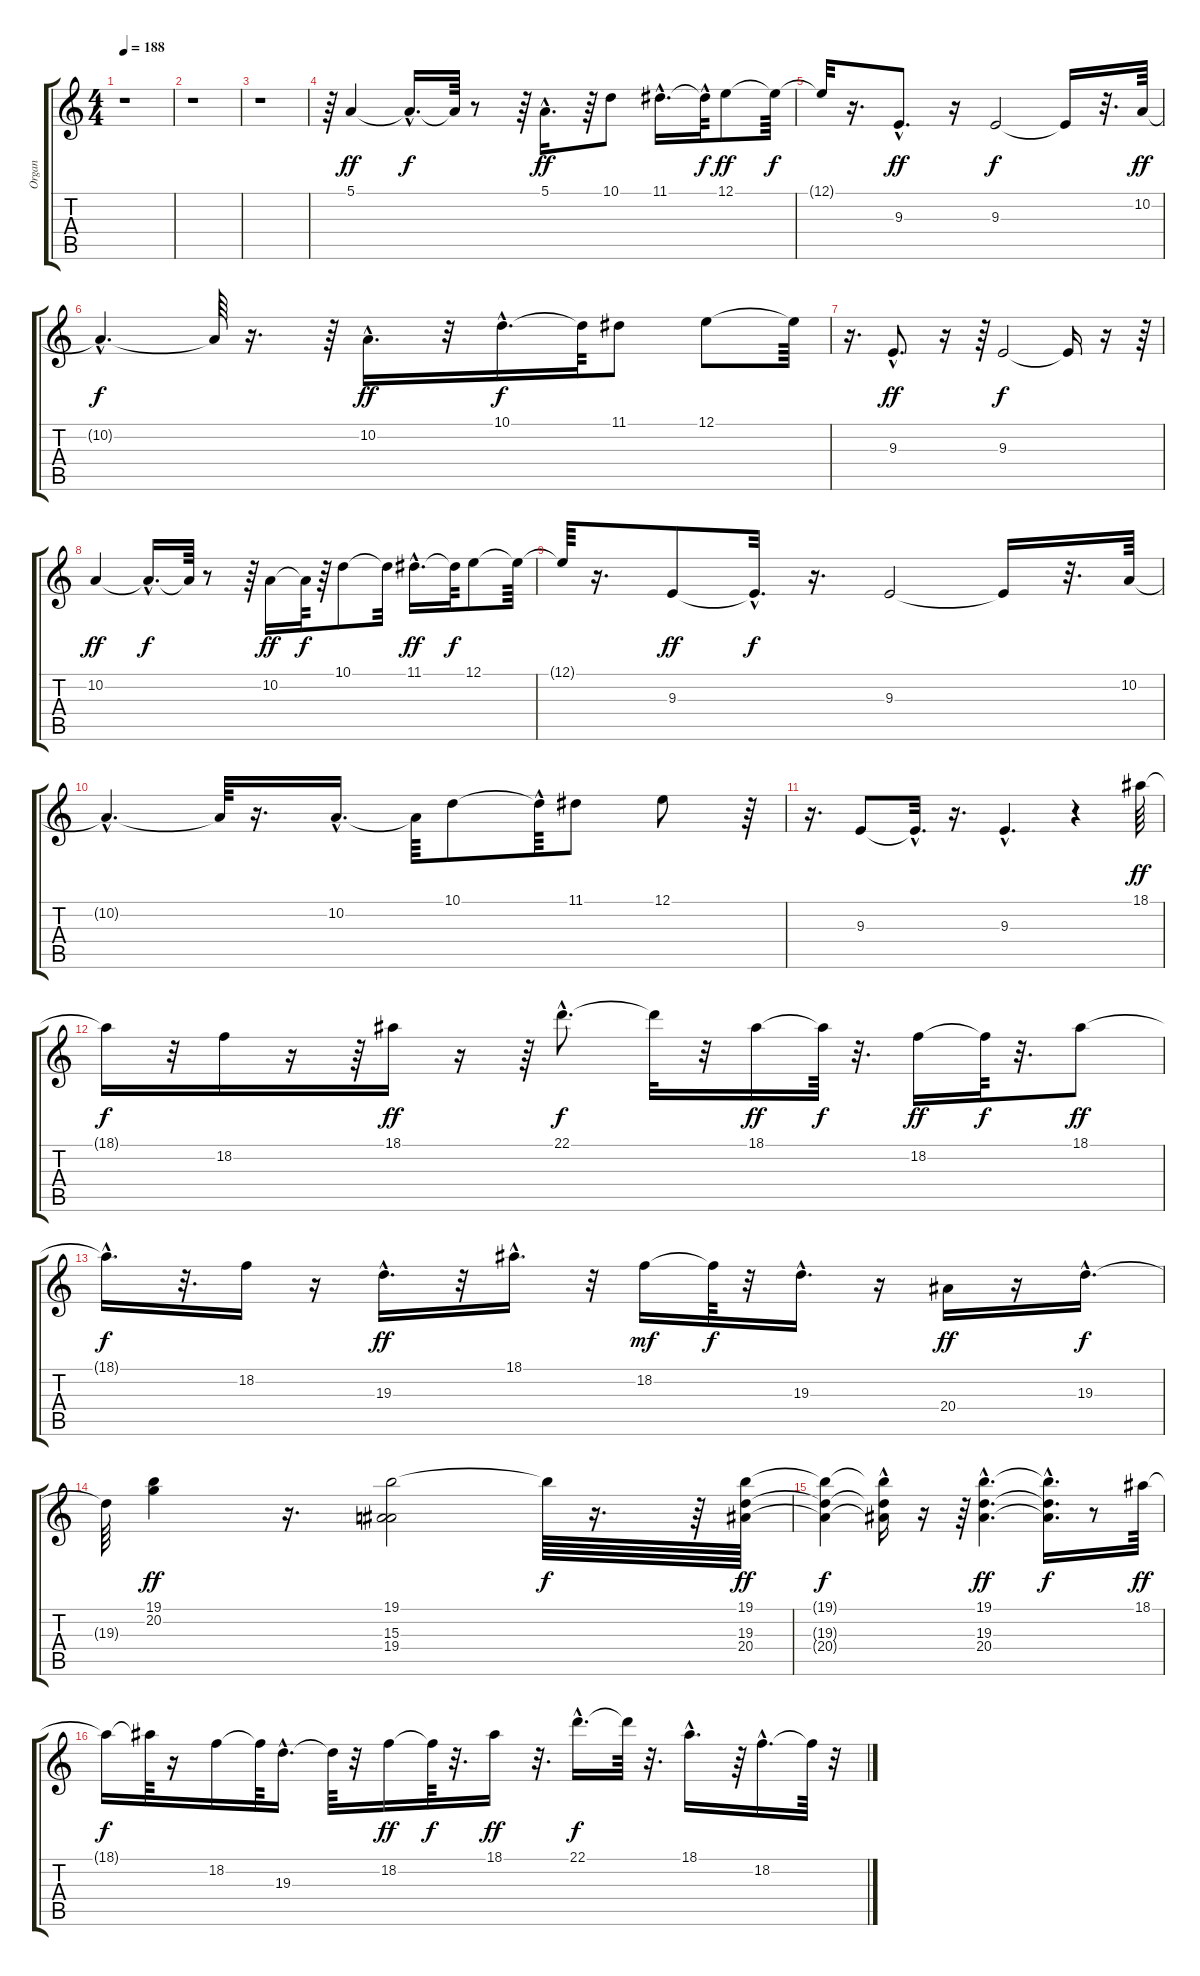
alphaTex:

\track ("Organ" "Organ") {instrument rockorgan}
\staff {score tabs}
\tuning (E4 B3 G3 D3 A2 E2) {hide}
\ts (4 4)
\tempo 188
\clef g2
\ks c
r.1{dy f} |
r.1 |
r.1 |
r.64 5.1.4{dy ff} 5.1{hac t}.16{d dy f} 5.1{t}.64 r.8 r.64 5.1{hac}.16{d dy ff} r.64 10.1.8 11.1{hac}.16{d} 11.1{hac t}.64{dy f} 12.1.8{dy ff} 12.1{t}.64{dy f} |
12.1{t}.32 r.16{d} 9.3{hac}.8{d dy ff} r.16 9.3.2{dy f} 9.3{t}.16 r.32{d} 10.2.64{dy ff} |
10.2{hac t}.4{d dy f} 10.2{t}.64 r.16{d} r.64 10.2{hac}.16{d dy ff} r.32 10.1{hac}.16{d dy f} 10.1{t}.64 11.1.8 12.1.8 12.1{t}.64 |
r.16{d} 9.3{hac}.8{d dy ff} r.16 r.64 9.3.2{dy f} 9.3{t}.16 r.16 r.64 |
10.2.4{dy ff} 10.2{hac t}.16{d dy f} 10.2{t}.64 r.8 r.64 10.2.16{dy ff} 10.2{t}.64{dy f} r.64 10.1.8 10.1{t}.32 11.1{hac}.16{d dy ff} 11.1{t}.64{dy f} 12.1.8 12.1{t}.64 |
12.1{t}.64 r.16{d} 9.3.8{dy ff} 9.3{hac t}.32{d dy f} r.16{d} 9.3.2 9.3{t}.16 r.32{d} 10.2.64 |
10.2{hac t}.4{d} 10.2{t}.64 r.16{d} 10.2{hac}.16{d} 10.2{t}.64 10.1.8 10.1{hac t}.64 11.1.8 12.1.8 r.64 |
r.16{d} 9.3.8 9.3{hac t}.32{d} r.16{d} 9.3{hac}.4{d} r.4 18.1.64{dy ff} |
18.1{t}.16{dy f} r.32 18.2.16 r.16 r.64 18.1.16{dy ff} r.16 r.64 22.1{hac}.8{d dy f} 22.1{t}.32 r.32 18.1.16{dy ff} 18.1{t}.64{dy f} r.32{d} 18.2.16{dy ff} 18.2{t}.64{dy f} r.32{d} 18.1.8{dy ff} |
18.1{hac t}.16{d dy f} r.32{d} 18.2.16 r.16 19.3{hac}.16{d dy ff} r.32 18.1{hac}.16{d} r.32 18.2.16{dy mf} 18.2{t}.64{dy f} r.32 19.3{hac}.16{d} r.16 20.4.16{dy ff} r.16 19.3{hac}.16{d dy f} |
19.3{t}.64 (19.1 20.2).4{dy ff} r.16{d} (19.1 15.3 19.4).2 19.1{t}.64{dy f} r.16{d} r.64 (19.1 19.3 20.4).64{dy ff} |
(19.1{t} 19.3{t} 20.4{t}).4{dy f} (19.1{t} 19.3{hac t} 20.4{t}).16 r.16 r.64 (19.1{hac} 19.3{hac} 20.4{hac}).4{d dy ff} (19.1{hac t} 19.3{hac t} 20.4{hac t}).16{d dy f} r.8 18.1.64{dy ff} |
18.1{t}.16{dy f} 18.1{t}.64 r.16 18.2.16 18.2{t}.64 19.3{hac}.16{d} 19.3{t}.64 r.32 18.2.16{dy ff} 18.2{t}.64{dy f} r.32{d} 18.1.16{dy ff} r.32{d} 22.1{hac}.16{d dy f} 22.1{t}.64 r.32{d} 18.1{hac}.16{d} r.64 18.2{hac}.16{d} 18.2{t}.64 r.32
